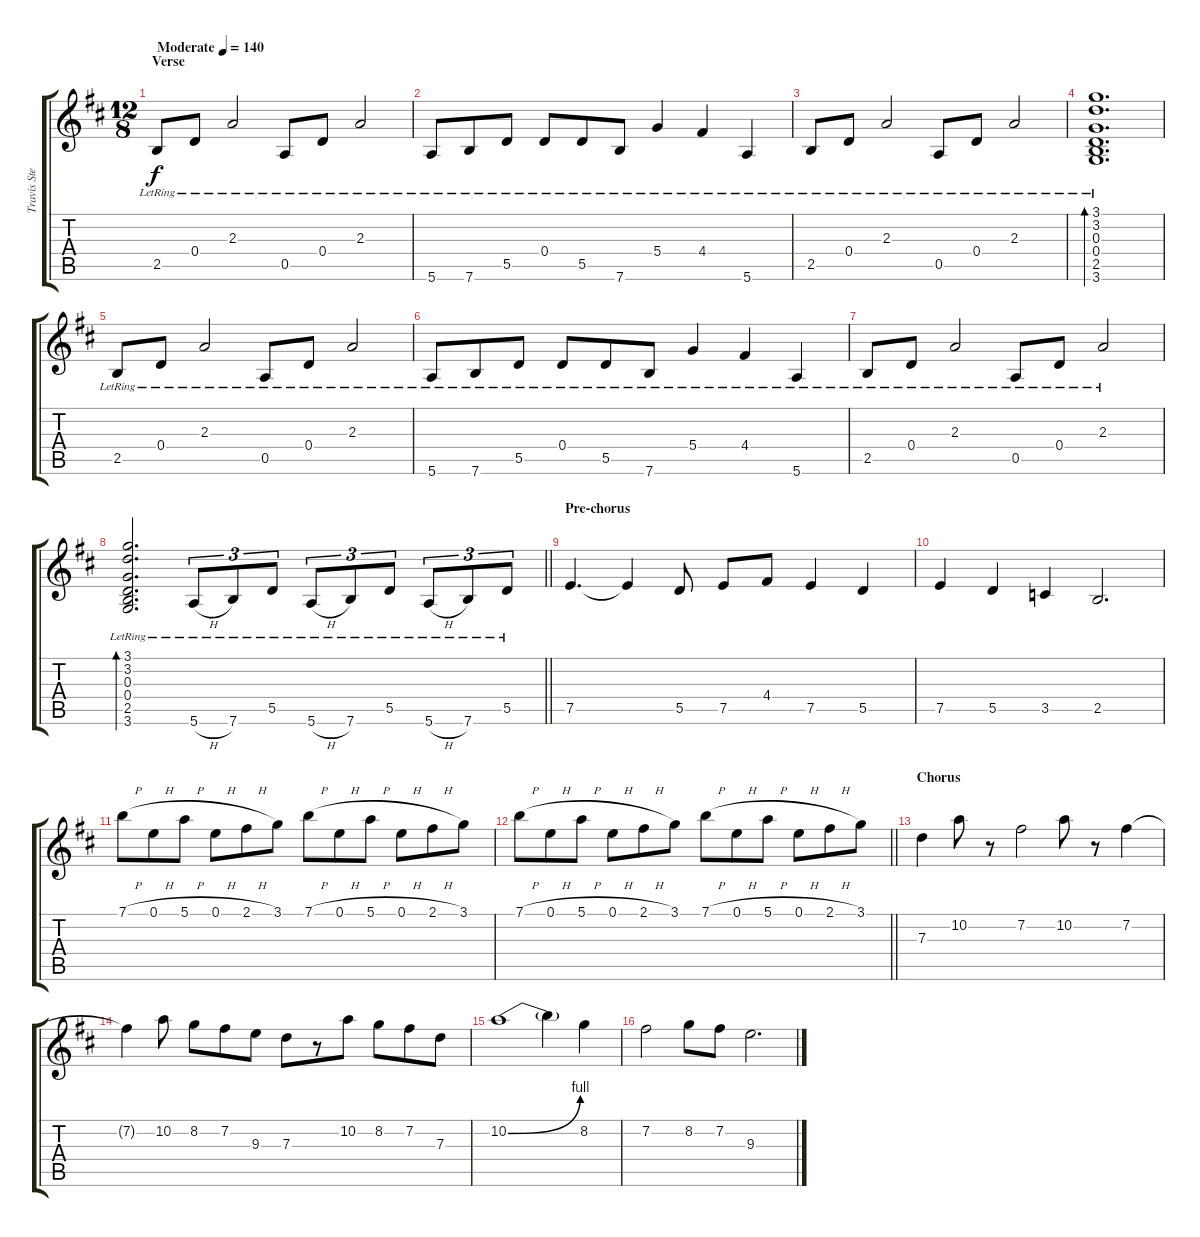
\track ("Travis Stever - Lead Guitar" "Travis Ste") {instrument electricguitarclean}
\staff {score tabs}
\tuning (E4 B3 G3 D3 A2 E2) {hide}
\ts (12 8)
\section ("" "Verse")
\tempo (140 "Moderate")
\clef g2
\ks bminor
2.5{lr}.8{dy f instrument electricguitarclean} 0.4{lr}.8 2.3{lr}.2 0.5{lr}.8 0.4{lr}.8 2.3{lr}.2 |
5.6{lr}.8 7.6{lr}.8 5.5{lr}.8 0.4{lr}.8 5.5{lr}.8 7.6{lr}.8 5.4{lr}.4 4.4{lr}.4 5.6{lr}.4 |
2.5{lr}.8 0.4{lr}.8 2.3{lr}.2 0.5{lr}.8 0.4{lr}.8 2.3{lr}.2 |
(3.1{lr} 3.2{lr} 0.3{lr} 0.4{lr} 2.5{lr} 3.6{lr}).1{d bd 60} |
2.5{lr}.8 0.4{lr}.8 2.3{lr}.2 0.5{lr}.8 0.4{lr}.8 2.3{lr}.2 |
5.6{lr}.8 7.6{lr}.8 5.5{lr}.8 0.4{lr}.8 5.5{lr}.8 7.6{lr}.8 5.4{lr}.4 4.4{lr}.4 5.6{lr}.4 |
2.5{lr}.8 0.4{lr}.8 2.3{lr}.2 0.5{lr}.8 0.4{lr}.8 2.3{lr}.2 |
\barLineRight lightlight
(3.1{lr} 3.2{lr} 0.3{lr} 0.4{lr} 2.5{lr} 3.6{lr}).2{d bd 60} 5.6{h lr}.8{tu (3 2)} 7.6{lr}.8{tu (3 2)} 5.5{lr}.8{tu (3 2)} 5.6{h lr}.8{tu (3 2)} 7.6{lr}.8{tu (3 2)} 5.5{lr}.8{tu (3 2)} 5.6{h lr}.8{tu (3 2)} 7.6{lr}.8{tu (3 2)} 5.5{lr}.8{tu (3 2)} |
\section ("" "Pre-chorus")
7.5.4{d volume 13 instrument overdrivenguitar} 7.5{t}.4 5.5.8 7.5.8 4.4.8 7.5.4 5.5.4 |
7.5.4 5.5.4 3.5.4 2.5.2{d} |
7.1{h}.8 0.1{h}.8 5.1{h}.8 0.1{h}.8 2.1{h}.8 3.1.8 7.1{h}.8 0.1{h}.8 5.1{h}.8 0.1{h}.8 2.1{h}.8 3.1.8 |
\barLineRight lightlight
7.1{h}.8 0.1{h}.8 5.1{h}.8 0.1{h}.8 2.1{h}.8 3.1.8 7.1{h}.8 0.1{h}.8 5.1{h}.8 0.1{h}.8 2.1{h}.8 3.1.8 |
\section ("" "Chorus")
7.3.4 10.2.8 r.8 7.2.2 10.2.8 r.8 7.2.4 |
7.2{t}.4 10.2.8 8.2.8 7.2.8 9.3.8 7.3.8 r.8 10.2.8 8.2.8 7.2.8 7.3.8 |
10.2{be (bend 0 0 60 4)}.1 10.2{t}.4 8.2.4 |
7.2.2 8.2.8 7.2.8 9.3.2{d}
